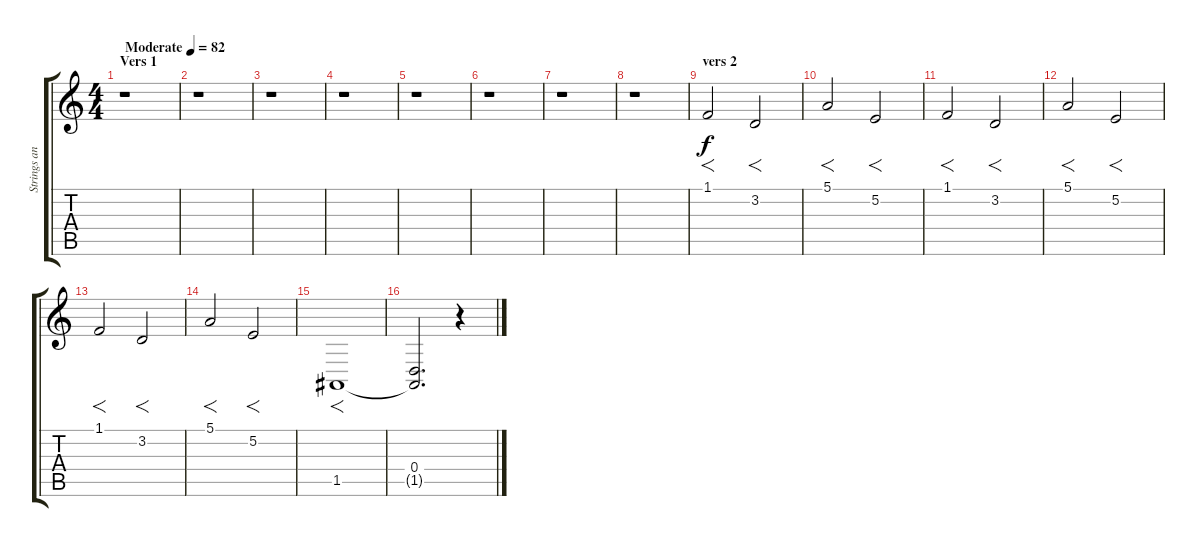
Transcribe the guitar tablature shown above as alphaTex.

\track ("Strings and backing vocals" "Strings an") {instrument stringensemble1}
\staff {score tabs}
\tuning (E4 B3 G3 D3 A2 E2) {hide}
\ts (4 4)
\section ("" "Vers 1")
\tempo (82 "Moderate")
\clef g2
\ks c
r.1{dy f instrument stringensemble1} |
r.1 |
r.1 |
r.1 |
r.1 |
r.1 |
r.1 |
r.1 |
\section ("" "vers 2")
1.1.2{f} 3.2.2{f} |
5.1.2{f} 5.2.2{f} |
1.1.2{f} 3.2.2{f} |
5.1.2{f} 5.2.2{f} |
1.1.2{f} 3.2.2{f} |
5.1.2{f} 5.2.2{f} |
1.5.1{f} |
(0.4 1.5{t}).2{d} r.4
